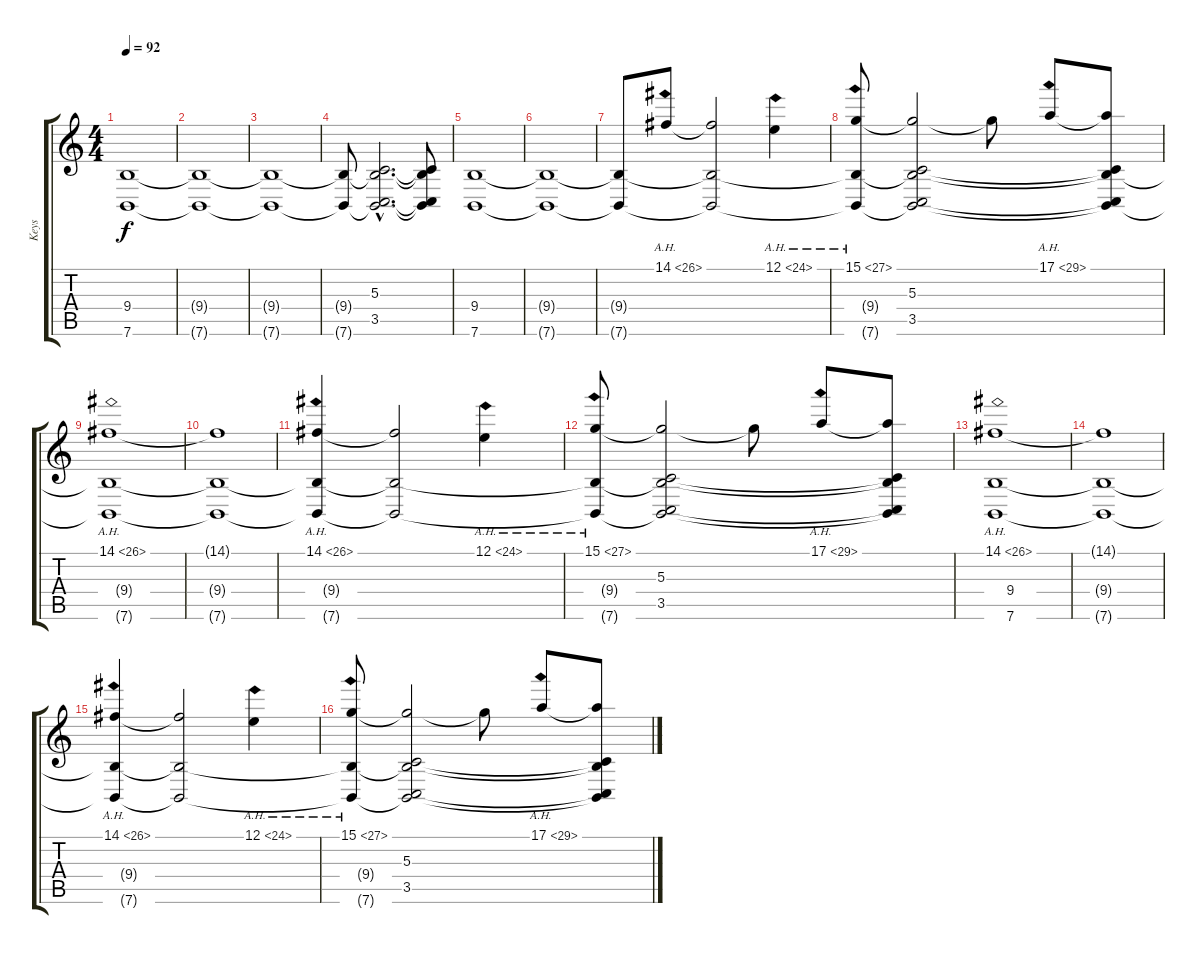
\track ("Keys" "Keys") {instrument stringensemble2}
\staff {score tabs}
\tuning (E4 B3 G3 D3 A2 E2) {hide}
\ts (4 4)
\tempo 92
\clef g2
\ks c
(9.4 7.6).1{dy f volume 7 instrument stringensemble2} |
(9.4{t} 7.6{t}).1 |
(9.4{t} 7.6{t}).1 |
(9.4{t} 7.6{t}).8 (5.3{hac} 9.4{hac t} 3.5{hac} 7.6{hac t}).2{d} (5.3{t} 9.4{t} 3.5{t} 7.6{t}).8 |
(9.4 7.6).1 |
(9.4{t} 7.6{t}).1 |
(9.4{t} 7.6{t}).8 14.1{ah 12}.8 (14.1{t} 9.4{t} 7.6{t}).2 12.1{ah 12}.4 |
(15.1{ah 12} 9.4{t} 7.6{t}).8 (15.1{t} 5.3 9.4{t} 3.5 7.6{t}).2 15.1{t}.8 17.1{ah 12}.8 (17.1{t} 5.3{t} 9.4{t} 3.5{t} 7.6{t}).8 |
(14.1{ah 12} 9.4{t} 7.6{t}).1 |
(14.1{t} 9.4{t} 7.6{t}).1 |
(14.1{ah 12} 9.4{t} 7.6{t}).4 (14.1{t} 9.4{t} 7.6{t}).2 12.1{ah 12}.4 |
(15.1{ah 12} 9.4{t} 7.6{t}).8 (15.1{t} 5.3 9.4{t} 3.5 7.6{t}).2 15.1{t}.8 17.1{ah 12}.8 (17.1{t} 5.3{t} 9.4{t} 3.5{t} 7.6{t}).8 |
(14.1{ah 12} 9.4 7.6).1 |
(14.1{t} 9.4{t} 7.6{t}).1 |
(14.1{ah 12} 9.4{t} 7.6{t}).4 (14.1{t} 9.4{t} 7.6{t}).2 12.1{ah 12}.4 |
(15.1{ah 12} 9.4{t} 7.6{t}).8 (15.1{t} 5.3 9.4{t} 3.5 7.6{t}).2 15.1{t}.8 17.1{ah 12}.8 (17.1{t} 5.3{t} 9.4{t} 3.5{t} 7.6{t}).8
